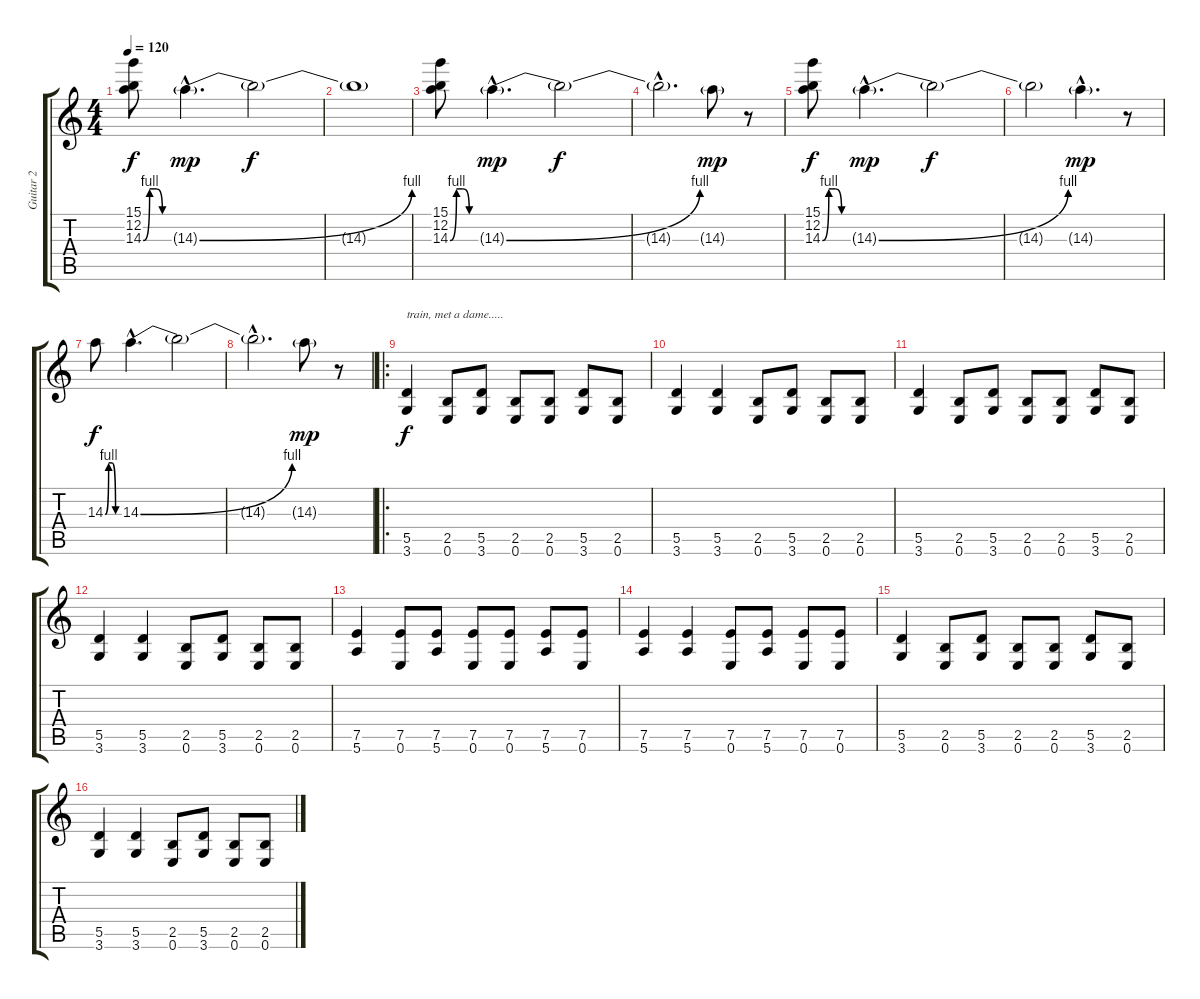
\track ("Guitar 2" "Guitar 2") {instrument overdrivenguitar}
\staff {score tabs}
\tuning (E4 B3 G3 D3 A2 E2) {hide}
\ts (4 4)
\tempo 120
\clef g2
\ks c
(15.1 12.2 14.3{be (custom 0 0 15 4 30 4 45 0 60 0)}).8{dy f} 14.3{be (bend 0 0 60 4) g hac}.4{d dy mp} 14.3{t}.2{dy f} |
14.3{t}.1 |
(15.1 12.2 14.3{be (custom 0 0 15 4 30 4 45 0 60 0)}).8 14.3{be (bend 0 0 60 4) g hac}.4{d dy mp} 14.3{t}.2{dy f} |
14.3{hac t}.2{d} 14.3{g}.8{dy mp} r.8 |
(15.1 12.2 14.3{be (custom 0 0 15 4 30 4 45 0 60 0)}).8{dy f} 14.3{be (bend 0 0 60 4) g hac}.4{d dy mp} 14.3{t}.2{dy f} |
14.3{t}.2 14.3{g hac}.4{d dy mp} r.8 |
14.3{be (custom 0 0 15 4 30 4 45 0 60 0)}.8{dy f} 14.3{be (bend 0 0 60 4) hac}.4{d} 14.3{t}.2 |
14.3{hac t}.2{d} 14.3{g}.8{dy mp} r.8 |
\ro
(5.5 3.6).4{txt "train, met a dame....." dy f} (2.5 0.6).8 (5.5 3.6).8 (2.5 0.6).8 (2.5 0.6).8 (5.5 3.6).8 (2.5 0.6).8 |
(5.5 3.6).4 (5.5 3.6).4 (2.5 0.6).8 (5.5 3.6).8 (2.5 0.6).8 (2.5 0.6).8 |
(5.5 3.6).4 (2.5 0.6).8 (5.5 3.6).8 (2.5 0.6).8 (2.5 0.6).8 (5.5 3.6).8 (2.5 0.6).8 |
(5.5 3.6).4 (5.5 3.6).4 (2.5 0.6).8 (5.5 3.6).8 (2.5 0.6).8 (2.5 0.6).8 |
(7.5 5.6).4 (7.5 0.6).8 (7.5 5.6).8 (7.5 0.6).8 (7.5 0.6).8 (7.5 5.6).8 (7.5 0.6).8 |
(7.5 5.6).4 (7.5 5.6).4 (7.5 0.6).8 (7.5 5.6).8 (7.5 0.6).8 (7.5 0.6).8 |
(5.5 3.6).4 (2.5 0.6).8 (5.5 3.6).8 (2.5 0.6).8 (2.5 0.6).8 (5.5 3.6).8 (2.5 0.6).8 |
(5.5 3.6).4 (5.5 3.6).4 (2.5 0.6).8 (5.5 3.6).8 (2.5 0.6).8 (2.5 0.6).8
